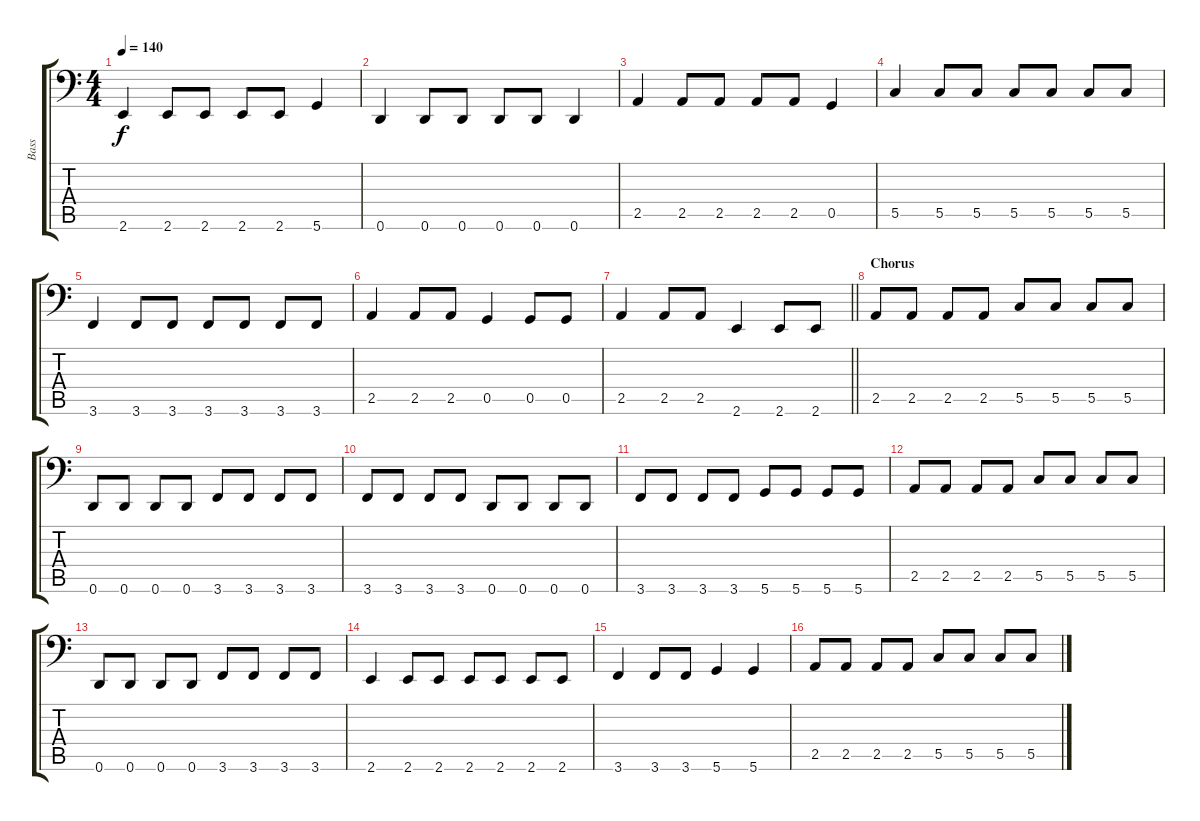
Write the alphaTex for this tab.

\track ("Bass" "Bass") {instrument electricbasspick}
\staff {score tabs}
\tuning (D3 A2 F2 C2 G1 D1) {hide}
\ts (4 4)
\tempo 140
\clef f4
\ks c
2.6.4{dy f} 2.6.8 2.6.8 2.6.8 2.6.8 5.6.4 |
0.6.4 0.6.8 0.6.8 0.6.8 0.6.8 0.6.4 |
2.5.4 2.5.8 2.5.8 2.5.8 2.5.8 0.5.4 |
5.5.4 5.5.8 5.5.8 5.5.8 5.5.8 5.5.8 5.5.8 |
3.6.4 3.6.8 3.6.8 3.6.8 3.6.8 3.6.8 3.6.8 |
2.5.4 2.5.8 2.5.8 0.5.4 0.5.8 0.5.8 |
\barLineRight lightlight
2.5.4 2.5.8 2.5.8 2.6.4 2.6.8 2.6.8 |
\section ("" "Chorus")
2.5.8 2.5.8 2.5.8 2.5.8 5.5.8 5.5.8 5.5.8 5.5.8 |
0.6.8 0.6.8 0.6.8 0.6.8 3.6.8 3.6.8 3.6.8 3.6.8 |
3.6.8 3.6.8 3.6.8 3.6.8 0.6.8 0.6.8 0.6.8 0.6.8 |
3.6.8 3.6.8 3.6.8 3.6.8 5.6.8 5.6.8 5.6.8 5.6.8 |
2.5.8 2.5.8 2.5.8 2.5.8 5.5.8 5.5.8 5.5.8 5.5.8 |
0.6.8 0.6.8 0.6.8 0.6.8 3.6.8 3.6.8 3.6.8 3.6.8 |
2.6.4 2.6.8 2.6.8 2.6.8 2.6.8 2.6.8 2.6.8 |
3.6.4 3.6.8 3.6.8 5.6.4 5.6.4 |
2.5.8 2.5.8 2.5.8 2.5.8 5.5.8 5.5.8 5.5.8 5.5.8
